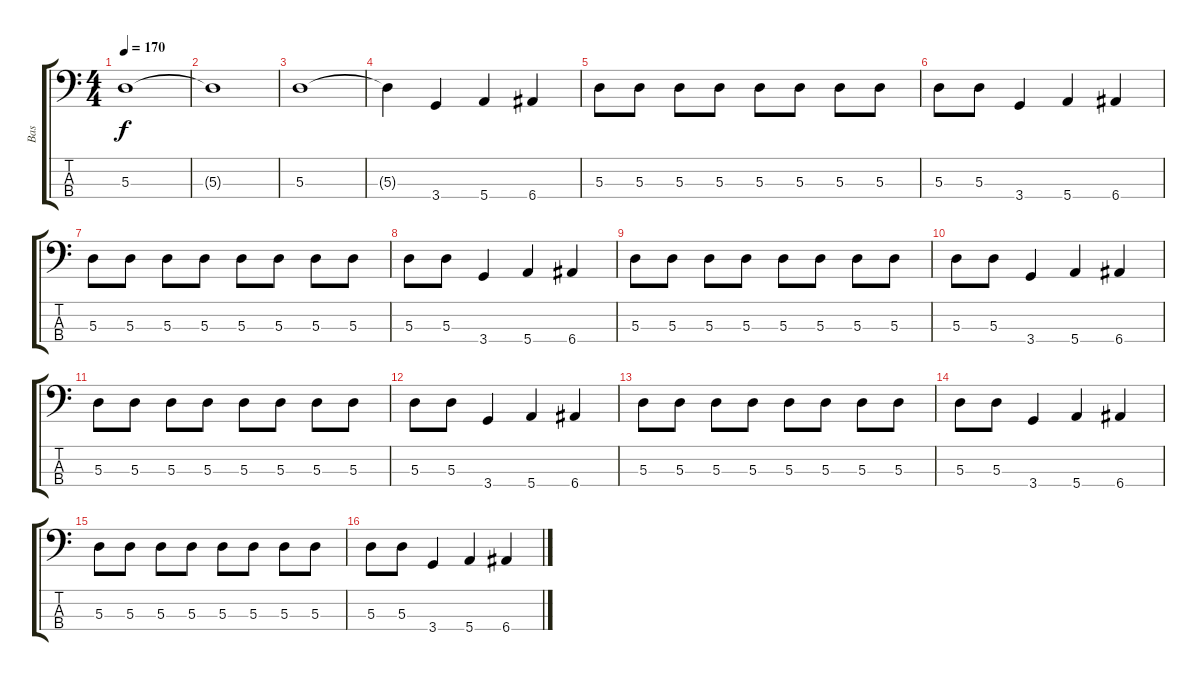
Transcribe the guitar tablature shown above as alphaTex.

\track ("Bas" "Bas") {instrument electricbasspick}
\staff {score tabs}
\tuning (G2 D2 A1 E1) {hide}
\ts (4 4)
\tempo 170
\clef f4
\ks c
5.3.1{dy f instrument electricbasspick} |
5.3{t}.1 |
5.3.1 |
5.3{t}.4 3.4.4 5.4.4 6.4.4 |
5.3.8 5.3.8 5.3.8 5.3.8 5.3.8 5.3.8 5.3.8 5.3.8 |
5.3.8 5.3.8 3.4.4 5.4.4 6.4.4 |
5.3.8 5.3.8 5.3.8 5.3.8 5.3.8 5.3.8 5.3.8 5.3.8 |
5.3.8 5.3.8 3.4.4 5.4.4 6.4.4 |
5.3.8 5.3.8 5.3.8 5.3.8 5.3.8 5.3.8 5.3.8 5.3.8 |
5.3.8 5.3.8 3.4.4 5.4.4 6.4.4 |
5.3.8 5.3.8 5.3.8 5.3.8 5.3.8 5.3.8 5.3.8 5.3.8 |
5.3.8 5.3.8 3.4.4 5.4.4 6.4.4 |
5.3.8 5.3.8 5.3.8 5.3.8 5.3.8 5.3.8 5.3.8 5.3.8 |
5.3.8 5.3.8 3.4.4 5.4.4 6.4.4 |
5.3.8 5.3.8 5.3.8 5.3.8 5.3.8 5.3.8 5.3.8 5.3.8 |
5.3.8 5.3.8 3.4.4 5.4.4 6.4.4
